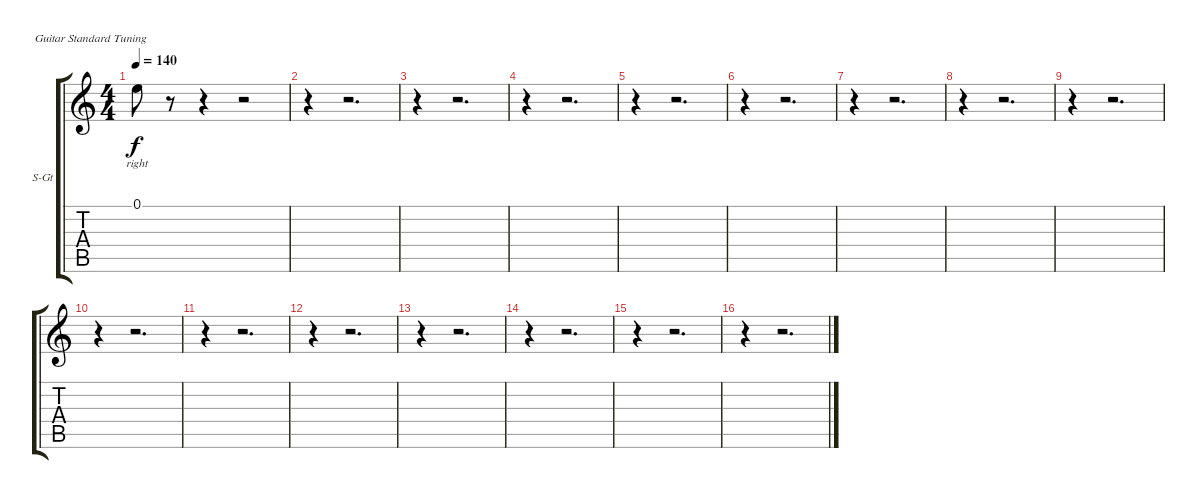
\defaultSystemsLayout 4
\bracketExtendMode groupsimilarinstruments
\firstSystemTrackNameOrientation horizontal
\otherSystemsTrackNameOrientation horizontal
\track ("Vocal" "S-Gt") {mute instrument lead6voice}
\staff {score tabs}
\tuning (E4 B3 G3 D3 A2 E2)
\displaytranspose 12
\ts (4 4)
\tempo 140
\clef g2
\scale
0.333333
\ks c
0.1.8{lyrics (0 "right") lyrics (1 "") lyrics (2 "") lyrics (3 "") lyrics (4 "") dy f} r.8 r.4 r.2 |
\scale
0.333333 r.4 r.2{d} |
\scale
0.333333 r.4 r.2{d} |
\scale
0.333333 r.4 r.2{d} |
\scale
0.333333 r.4 r.2{d} |
\scale
0.333333 r.4 r.2{d} |
\scale
0.333333 r.4 r.2{d} |
\scale
0.333333 r.4 r.2{d} |
\scale
0.333333 r.4 r.2{d} |
\scale
0.333333 r.4 r.2{d} |
\scale
0.333333 r.4 r.2{d} |
\scale
0.333333 r.4 r.2{d} |
\scale
0.333333 r.4 r.2{d} |
\scale
0.333333 r.4 r.2{d} |
\scale
0.333333 r.4 r.2{d} |
\scale
0.333333 r.4 r.2{d}
